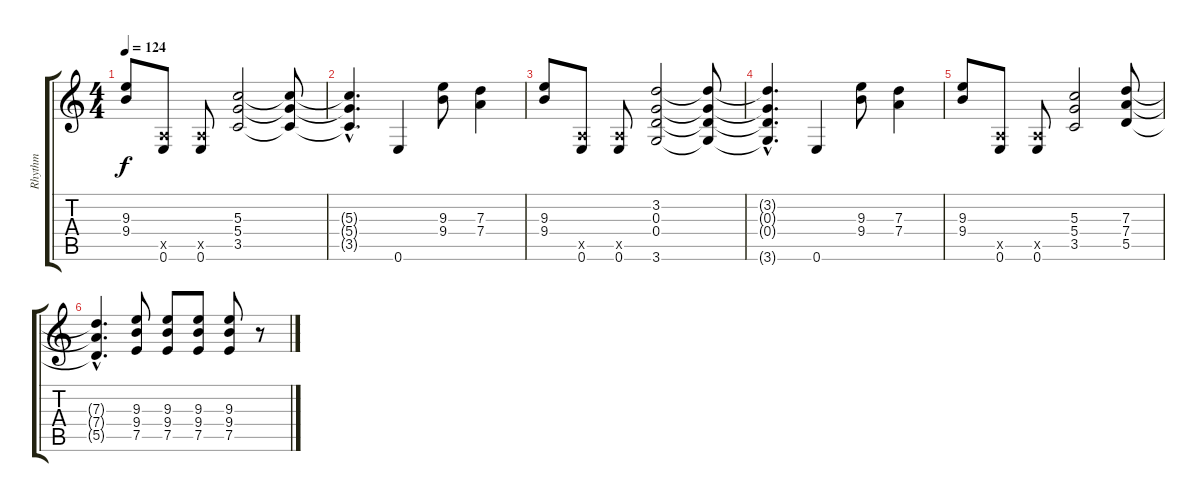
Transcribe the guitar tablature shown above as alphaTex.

\track ("Rhythm" "Rhythm") {instrument overdrivenguitar}
\staff {score tabs}
\tuning (E4 B3 G3 D3 A2 E2) {hide}
\ts (4 4)
\tempo 124
\clef g2
\ks c
(9.3 9.4).8{dy f} (0.5{x} 0.6).8 (0.5{x} 0.6).8 (5.3 5.4 3.5).2 (5.3{t} 5.4{t} 3.5{t}).8 |
(5.3{hac t} 5.4{hac t} 3.5{hac t}).4{d} 0.6.4 (9.3 9.4).8 (7.3 7.4).4 |
(9.3 9.4).8 (0.5{x} 0.6).8 (0.5{x} 0.6).8 (3.2 0.3 0.4 3.6).2 (3.2{t} 0.3{t} 0.4{t} 3.6{t}).8 |
(3.2{hac t} 0.3{hac t} 0.4{hac t} 3.6{hac t}).4{d} 0.6.4 (9.3 9.4).8 (7.3 7.4).4 |
(9.3 9.4).8 (0.5{x} 0.6).8 (0.5{x} 0.6).8 (5.3 5.4 3.5).2 (7.3 7.4 5.5).8 |
(7.3{t} 7.4{hac t} 5.5{hac t}).4{d} (9.3 9.4 7.5).8 (9.3 9.4 7.5).8 (9.3 9.4 7.5).8 (9.3 9.4 7.5).8 r.8
